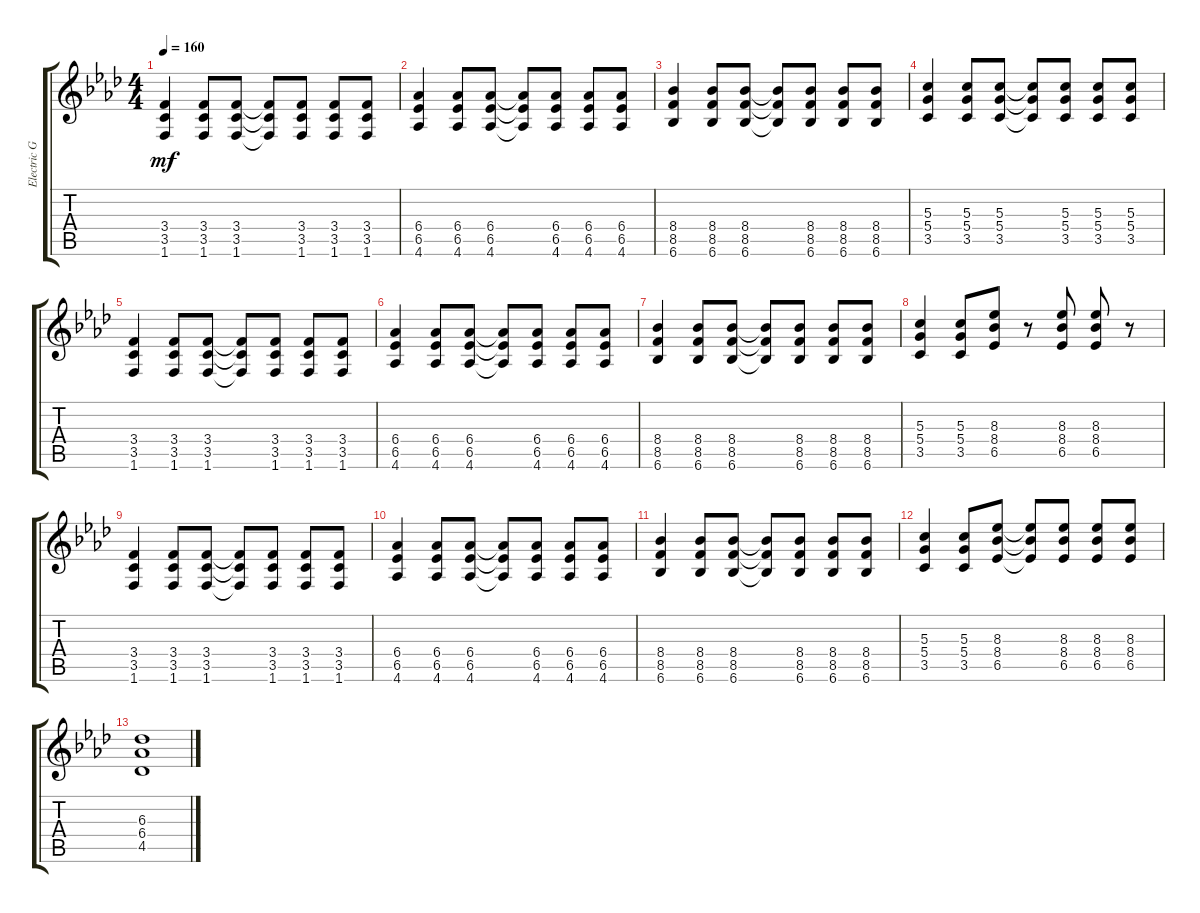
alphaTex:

\track ("Electric Guitar" "Electric G") {instrument distortionguitar}
\staff {score tabs}
\tuning (E4 B3 G3 D3 A2 E2) {hide}
\ts (4 4)
\tempo 160
\clef g2
\ks ab
(3.4 3.5 1.6).4{dy mf} (3.4 3.5 1.6).8 (3.4 3.5 1.6).8 (3.4{t} 3.5{t} 1.6{t}).8 (3.4 3.5 1.6).8 (3.4 3.5 1.6).8 (3.4 3.5 1.6).8 |
(6.4 6.5 4.6).4 (6.4 6.5 4.6).8 (6.4 6.5 4.6).8 (6.4{t} 6.5{t} 4.6{t}).8 (6.4 6.5 4.6).8 (6.4 6.5 4.6).8 (6.4 6.5 4.6).8 |
(8.4 8.5 6.6).4 (8.4 8.5 6.6).8 (8.4 8.5 6.6).8 (8.4{t} 8.5{t} 6.6{t}).8 (8.4 8.5 6.6).8 (8.4 8.5 6.6).8 (8.4 8.5 6.6).8 |
(5.3 5.4 3.5).4 (5.3 5.4 3.5).8 (5.3 5.4 3.5).8 (5.3{t} 5.4{t} 3.5{t}).8 (5.3 5.4 3.5).8 (5.3 5.4 3.5).8 (5.3 5.4 3.5).8 |
(3.4 3.5 1.6).4 (3.4 3.5 1.6).8 (3.4 3.5 1.6).8 (3.4{t} 3.5{t} 1.6{t}).8 (3.4 3.5 1.6).8 (3.4 3.5 1.6).8 (3.4 3.5 1.6).8 |
(6.4 6.5 4.6).4 (6.4 6.5 4.6).8 (6.4 6.5 4.6).8 (6.4{t} 6.5{t} 4.6{t}).8 (6.4 6.5 4.6).8 (6.4 6.5 4.6).8 (6.4 6.5 4.6).8 |
(8.4 8.5 6.6).4 (8.4 8.5 6.6).8 (8.4 8.5 6.6).8 (8.4{t} 8.5{t} 6.6{t}).8 (8.4 8.5 6.6).8 (8.4 8.5 6.6).8 (8.4 8.5 6.6).8 |
(5.3 5.4 3.5).4 (5.3 5.4 3.5).8 (8.3 8.4 6.5).8 r.8 (8.3 8.4 6.5).8 (8.3 8.4 6.5).8 r.8 |
(3.4 3.5 1.6).4 (3.4 3.5 1.6).8 (3.4 3.5 1.6).8 (3.4{t} 3.5{t} 1.6{t}).8 (3.4 3.5 1.6).8 (3.4 3.5 1.6).8 (3.4 3.5 1.6).8 |
(6.4 6.5 4.6).4 (6.4 6.5 4.6).8 (6.4 6.5 4.6).8 (6.4{t} 6.5{t} 4.6{t}).8 (6.4 6.5 4.6).8 (6.4 6.5 4.6).8 (6.4 6.5 4.6).8 |
(8.4 8.5 6.6).4 (8.4 8.5 6.6).8 (8.4 8.5 6.6).8 (8.4{t} 8.5{t} 6.6{t}).8 (8.4 8.5 6.6).8 (8.4 8.5 6.6).8 (8.4 8.5 6.6).8 |
(5.3 5.4 3.5).4 (5.3 5.4 3.5).8 (8.3 8.4 6.5).8 (8.3{t} 8.4{t} 6.5{t}).8 (8.3 8.4 6.5).8 (8.3 8.4 6.5).8 (8.3 8.4 6.5).8 |
(6.3 6.4 4.5).1
